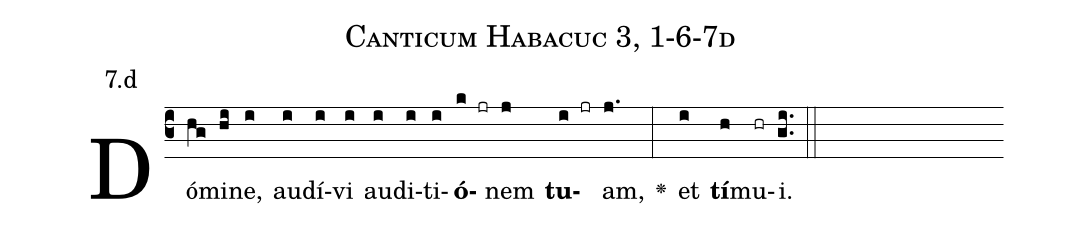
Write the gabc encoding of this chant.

name: Canticum Habacuc 3, 1-6-7d;
annotation: 7.d;
%%
(c3)Dó(hg)mi(hi)ne,(i) au(i)dí(i)vi(i) au(i)di(i)ti(i)<b>ó</b>(k jr)nem(j) <b>tu</b>(i jr)am,(j.) <v>\greheightstar</v>(:) et(i) <b>tí</b>(h)mu(hr)i.(gi..) (::)


%E(i) u(i) o(j) u(i) a(h) e.(gi..) (::)
